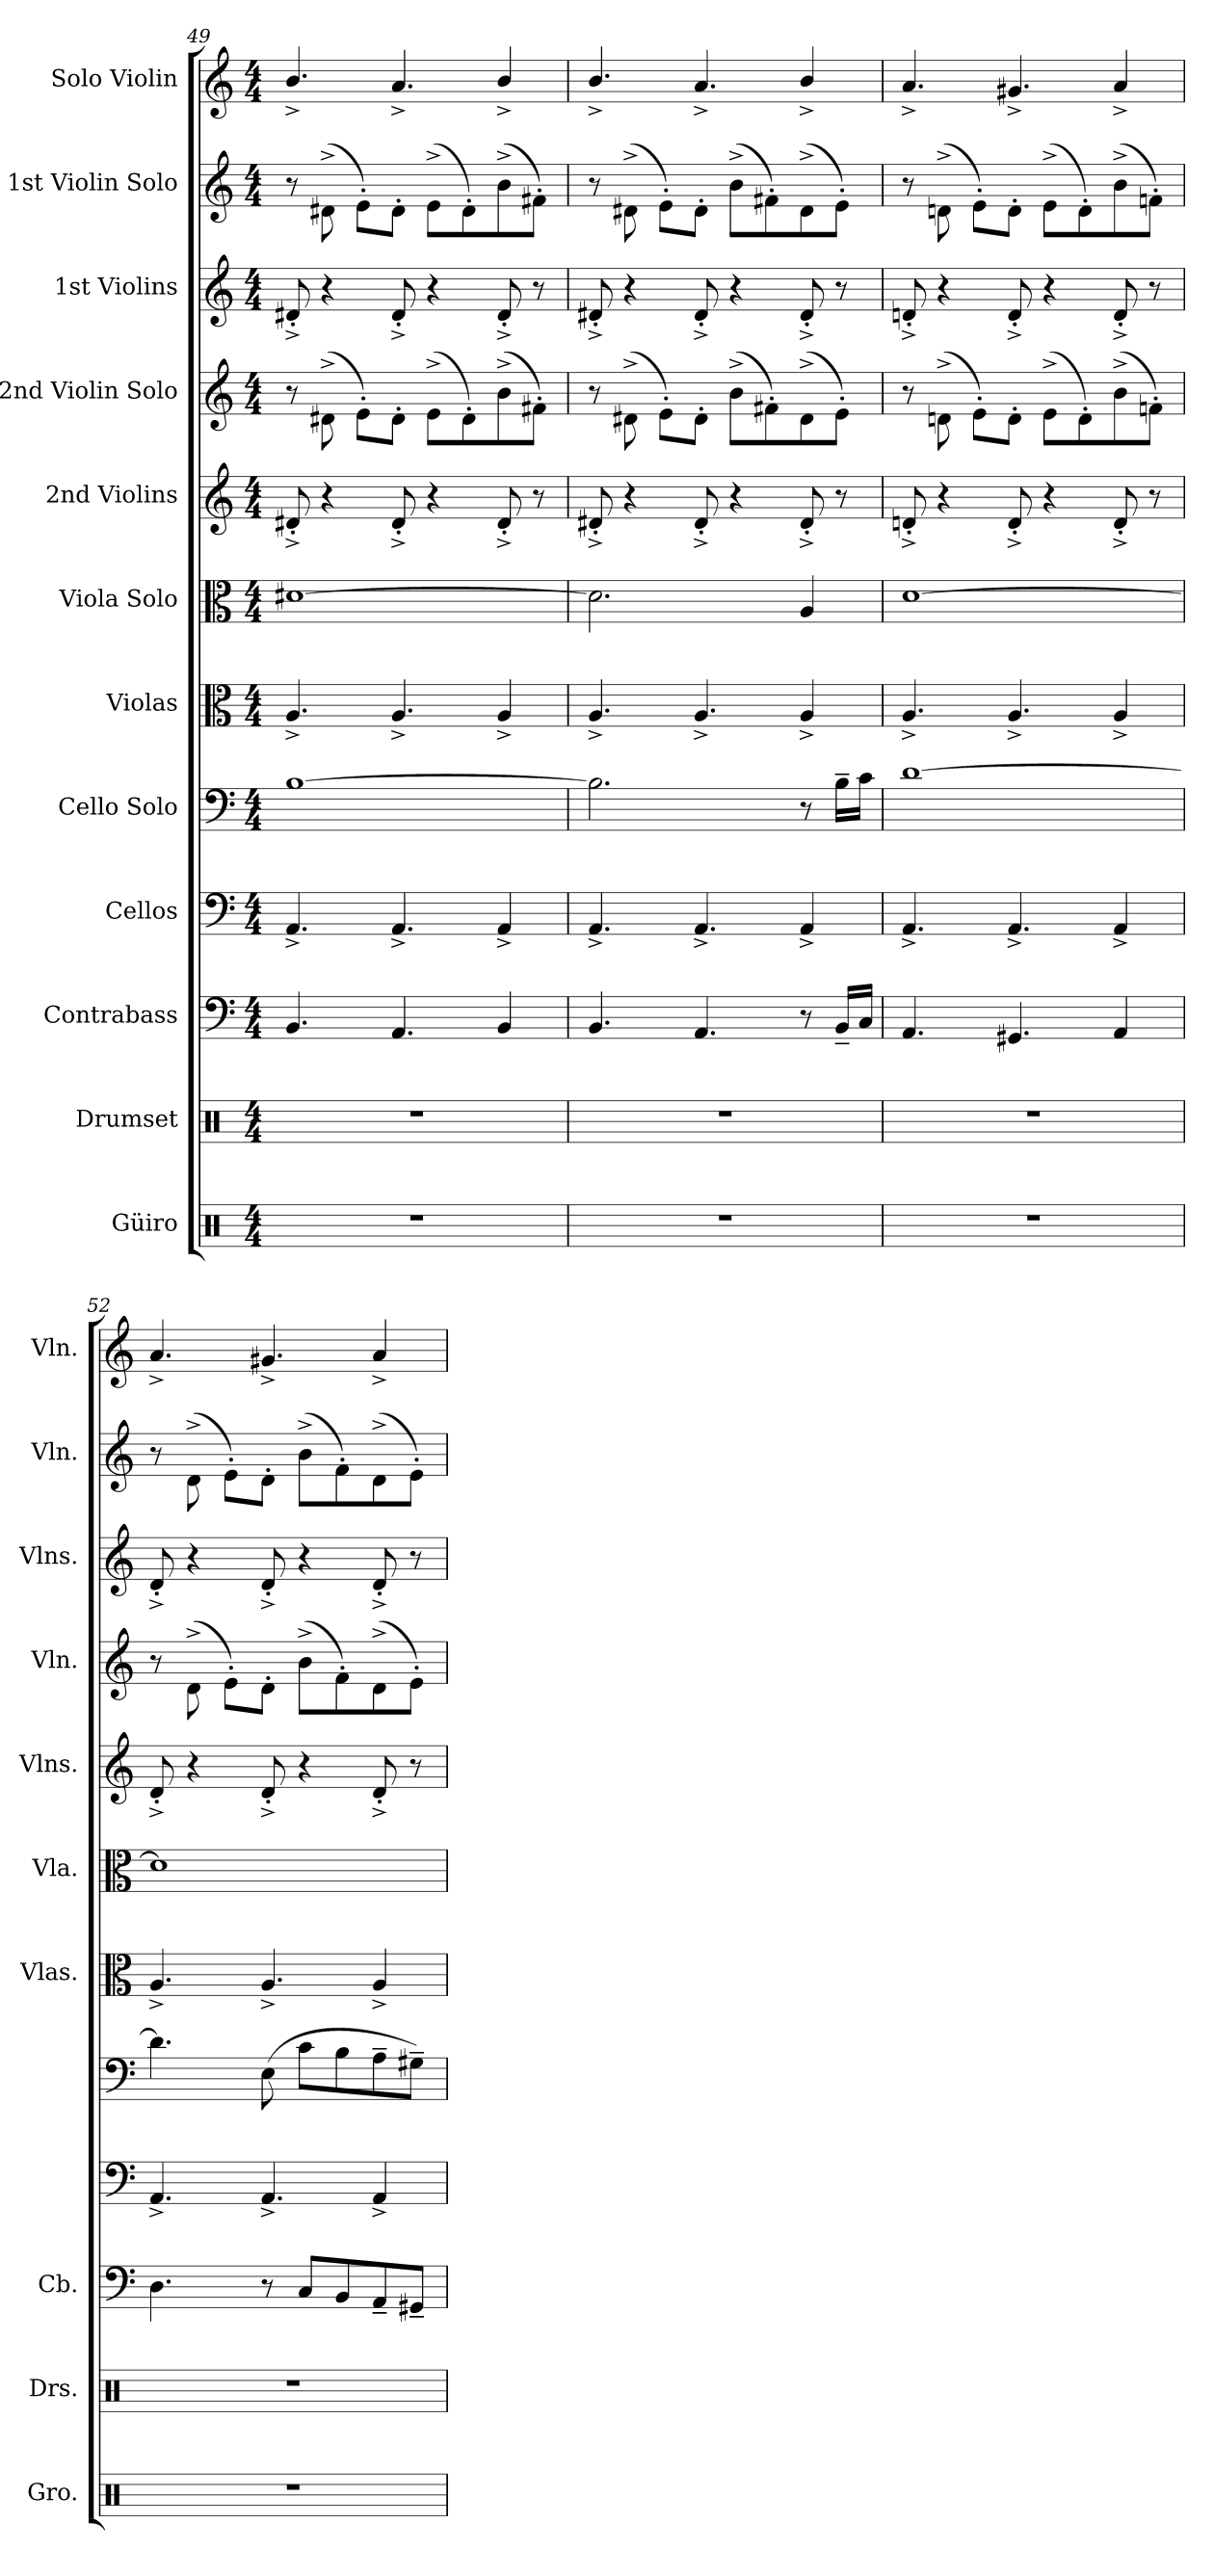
**kern	**kern	**kern	**kern	**kern	**kern	**kern	**kern	**kern	**kern	**kern	**kern
*part12	*part11	*part10	*part9	*part8	*part7	*part6	*part5	*part4	*part3	*part2	*part1
*staff12	*staff11	*staff10	*staff9	*staff8	*staff7	*staff6	*staff5	*staff4	*staff3	*staff2	*staff1
*I"Güiro	*I"Drumset	*I"Contrabass	*I"Cellos	*I"Cello Solo	*I"Violas	*I"Viola Solo	*I"2nd Violins	*I"2nd Violin Solo	*I"1st Violins	*I"1st Violin Solo	*I"Solo Violin
*I'Gro.	*I'Drs.	*I'Cb.	*	*	*I'Vlas.	*I'Vla.	*I'Vlns.	*I'Vln.	*I'Vlns.	*I'Vln.	*I'Vln.
!!LO:PB:g=z
*clefX	*clefX	*clefF4	*clefF4	*clefF4	*clefC3	*clefC3	*clefG2	*clefG2	*clefG2	*clefG2	*clefG2
*	*	*ITrd7c12	*	*	*	*	*	*	*	*	*
*k[]	*k[]	*k[]	*k[]	*k[]	*k[]	*k[]	*k[]	*k[]	*k[]	*k[]	*k[]
*M4/4	*M4/4	*M4/4	*M4/4	*M4/4	*M4/4	*M4/4	*M4/4	*M4/4	*M4/4	*M4/4	*M4/4
=49	=49	=49	=49	=49	=49	=49	=49	=49	=49	=49	=49
1r	1r	4.BBB/	4.AA^/	[1B	4.A^/	[1d#X	8d#X'^/	8r	8d#X'^/	8r	4.b^/
.	.	.	.	.	.	.	4r	(8d#X^\	4r	(8d#X^\	.
.	.	.	.	.	.	.	.	8e'\L)	.	8e'\L)	.
.	.	4.AAA/	4.AA^/	.	4.A^/	.	8d#'^/	8d#'\J	8d#'^/	8d#'\J	4.a^/
.	.	.	.	.	.	.	4r	(8e^\L	4r	(8e^\L	.
.	.	.	.	.	.	.	.	8d#'\)	.	8d#'\)	.
.	.	4BBB/	4AA^/	.	4A^/	.	8d#'^/	(8b^\	8d#'^/	(8b^\	4b^/
.	.	.	.	.	.	.	8r	8f#X'\J)	8r	8f#X'\J)	.
=50	=50	=50	=50	=50	=50	=50	=50	=50	=50	=50	=50
1r	1r	4.BBB/	4.AA^/	2.B\]	4.A^/	2.d#\]	8d#X'^/	8r	8d#X'^/	8r	4.b^/
.	.	.	.	.	.	.	4r	(8d#X^\	4r	(8d#X^\	.
.	.	.	.	.	.	.	.	8e'\L)	.	8e'\L)	.
.	.	4.AAA/	4.AA^/	.	4.A^/	.	8d#'^/	8d#'\J	8d#'^/	8d#'\J	4.a^/
.	.	.	.	.	.	.	4r	(8b^\L	4r	(8b^\L	.
.	.	.	.	.	.	.	.	8f#X'\)	.	8f#X'\)	.
.	.	8r	4AA^/	8r	4A^/	4A/	8d#'^/	(8d#^\	8d#'^/	(8d#^\	4b^/
.	.	16BBB~/LL	.	16B~\LL	.	.	8r	8e'\J)	8r	8e'\J)	.
.	.	16CC/JJ	.	16c\JJ	.	.	.	.	.	.	.
=51	=51	=51	=51	=51	=51	=51	=51	=51	=51	=51	=51
1r	1r	4.AAA/	4.AA^/	[1d	4.A^/	[1d	8dn'^/	8r	8dn'^/	8r	4.a^/
.	.	.	.	.	.	.	4r	(8dn^\	4r	(8dn^\	.
.	.	.	.	.	.	.	.	8e'\L)	.	8e'\L)	.
.	.	4.GGG#X/	4.AA^/	.	4.A^/	.	8d'^/	8d'\J	8d'^/	8d'\J	4.g#X^/
.	.	.	.	.	.	.	4r	(8e^\L	4r	(8e^\L	.
.	.	.	.	.	.	.	.	8d'\)	.	8d'\)	.
.	.	4AAA/	4AA^/	.	4A^/	.	8d'^/	(8b^\	8d'^/	(8b^\	4a^/
.	.	.	.	.	.	.	8r	8fn'\J)	8r	8fn'\J)	.
=52	=52	=52	=52	=52	=52	=52	=52	=52	=52	=52	=52
1r	1r	4.DD\	4.AA^/	4.d\]	4.A^/	1d]	8d'^/	8r	8d'^/	8r	4.a^/
.	.	.	.	.	.	.	4r	(8d^\	4r	(8d^\	.
.	.	.	.	.	.	.	.	8e'\L)	.	8e'\L)	.
.	.	8r	4.AA^/	(8E\	4.A^/	.	8d'^/	8d'\J	8d'^/	8d'\J	4.g#X^/
.	.	8CC/L	.	8c\L	.	.	4r	(8b^\L	4r	(8b^\L	.
.	.	8BBB/	.	8B\	.	.	.	8f'\)	.	8f'\)	.
.	.	8AAA~/	4AA^/	8A~\	4A^/	.	8d'^/	(8d^\	8d'^/	(8d^\	4a^/
.	.	8GGG#X~/J	.	8G#X~\J)	.	.	8r	8e'\J)	8r	8e'\J)	.
=	=	=	=	=	=	=	=	=	=	=	=
*-	*-	*-	*-	*-	*-	*-	*-	*-	*-	*-	*-
